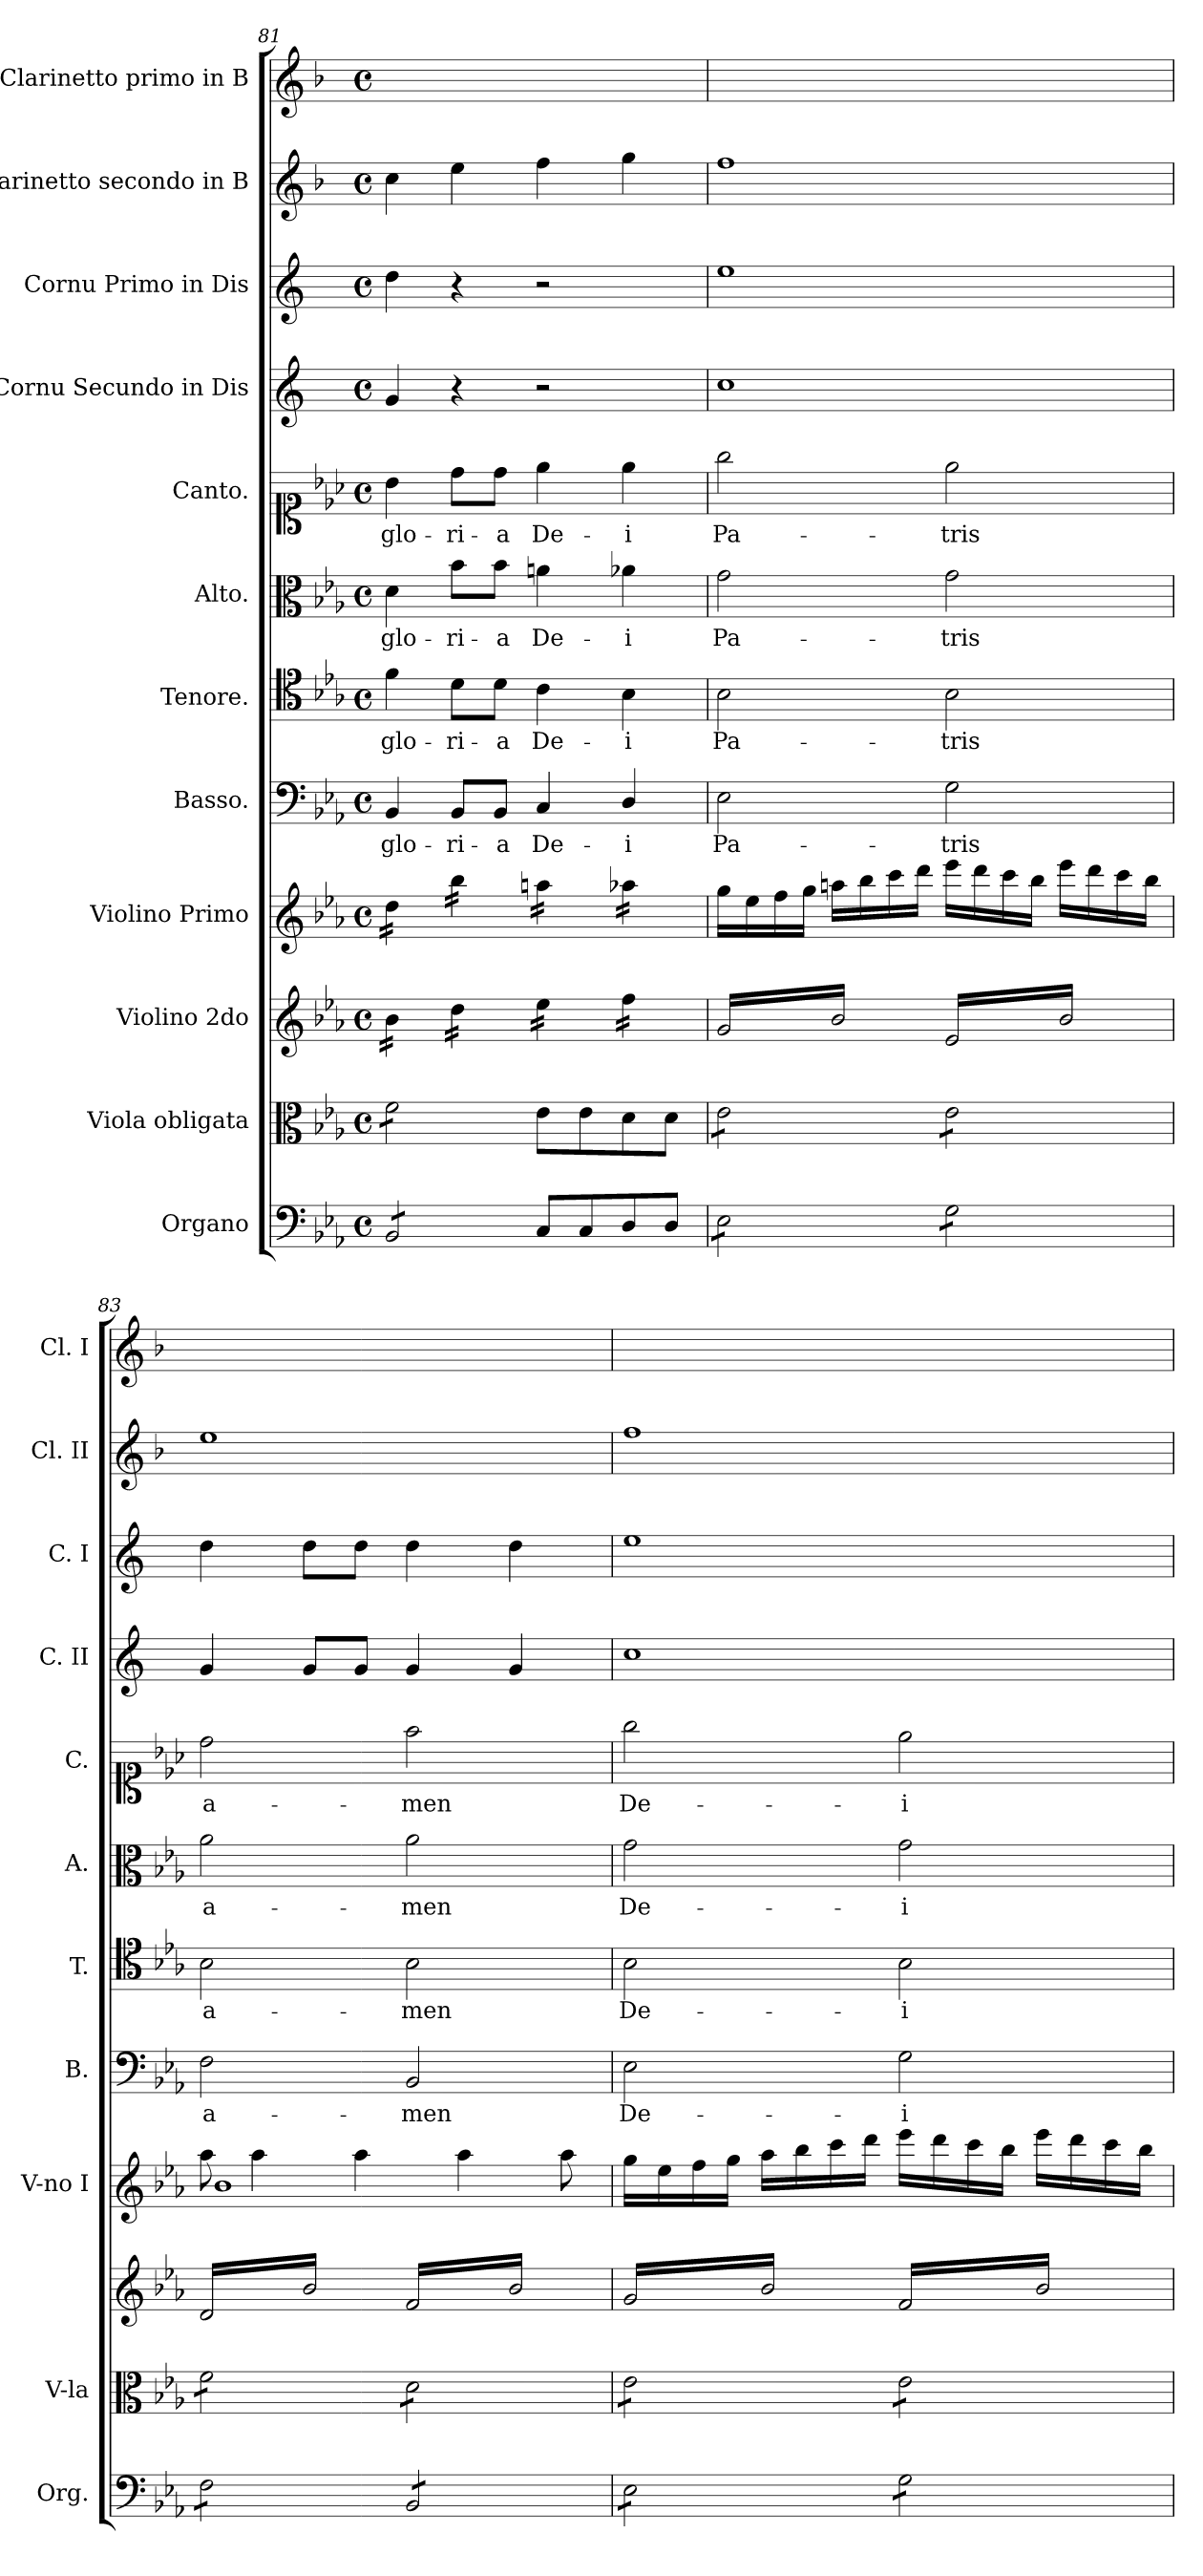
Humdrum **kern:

**kern	**kern	**kern	**kern	**kern	**text	**kern	**text	**kern	**text	**kern	**text	**kern	**kern	**kern	**kern
*part12	*part11	*part10	*part9	*part8	*part8	*part7	*part7	*part6	*part6	*part5	*part5	*part4	*part3	*part2	*part1
*staff12	*staff11	*staff10	*staff9	*staff8	*staff8	*staff7	*staff7	*staff6	*staff6	*staff5	*staff5	*staff4	*staff3	*staff2	*staff1
*I"Organo	*I"Viola obligata	*I"Violino 2do	*I"Violino Primo	*I"Basso.	*	*I"Tenore.	*	*I"Alto.	*	*I"Canto.	*	*I"Cornu Secundo in Dis	*I"Cornu Primo in Dis	*I"Clarinetto secondo in B	*I"Clarinetto primo in B
*I'Org.	*I'V-la	*	*I'V-no I	*I'B.	*	*I'T.	*	*I'A.	*	*I'C.	*	*I'C. II	*I'C. I	*I'Cl. II	*I'Cl. I
*clefF4	*clefC3	*clefG2	*clefG2	*clefF4	*	*clefC4	*	*clefC3	*	*clefC1	*	*clefG2	*clefG2	*clefG2	*clefG2
*	*	*	*	*	*	*	*	*	*	*	*	*ITrd5c9	*ITrd5c9	*ITrd1c2	*ITrd1c2
*k[b-e-a-]	*k[b-e-a-]	*k[b-e-a-]	*k[b-e-a-]	*k[b-e-a-]	*	*k[b-e-a-]	*	*k[b-e-a-]	*	*k[b-e-a-]	*	*k[b-e-a-]	*k[b-e-a-]	*k[b-e-a-]	*k[b-e-a-]
*E-:	*E-:	*E-:	*E-:	*E-:	*	*E-:	*	*E-:	*	*E-:	*	*E-:	*E-:	*E-:	*E-:
*M4/4	*M4/4	*M4/4	*M4/4	*M4/4	*	*M4/4	*	*M4/4	*	*M4/4	*	*M4/4	*M4/4	*M4/4	*M4/4
*met(c)	*met(c)	*met(c)	*met(c)	*met(c)	*	*met(c)	*	*met(c)	*	*met(c)	*	*met(c)	*met(c)	*met(c)	*met(c)
=81	=81	=81	=81	=81	=81	=81	=81	=81	=81	=81	=81	=81	=81	=81	=81
*tremolo	*	*	*	*	*	*	*	*	*	*	*	*	*	*	*
*	*tremolo	*	*	*	*	*	*	*	*	*	*	*	*	*	*
*	*	*tremolo	*	*	*	*	*	*	*	*	*	*	*	*	*
*	*	*	*tremolo	*	*	*	*	*	*	*	*	*	*	*	*
8BB-/L	8f\L	16b-\LL	16dd\LL	4BB-/	glo-	4f\	glo-	4d\	glo-	4b-\	glo-	4B-/	4f\	4b-\	1ryy
.	.	16b-\	16dd\	.	.	.	.	.	.	.	.	.	.	.	.
8BB-/	8f\	16b-\	16dd\	.	.	.	.	.	.	.	.	.	.	.	.
.	.	16b-\JJ	16dd\JJ	.	.	.	.	.	.	.	.	.	.	.	.
8BB-/	8f\	16dd\LL	16bb-\LL	8BB-/L	-ri-	8d\L	-ri-	8b-\L	-ri-	8dd\L	-ri-	4r	4r	4dd\	.
.	.	16dd\	16bb-\	.	.	.	.	.	.	.	.	.	.	.	.
8BB-/J	8f\J	16dd\	16bb-\	8BB-/J	-a	8d\J	-a	8b-\J	-a	8dd\J	-a	.	.	.	.
*	*Xtremolo	*	*	*	*	*	*	*	*	*	*	*	*	*	*
*Xtremolo	*	*	*	*	*	*	*	*	*	*	*	*	*	*	*
.	.	16dd\JJ	16bb-\JJ	.	.	.	.	.	.	.	.	.	.	.	.
8C/L	8e-\L	16ee-\LL	16aan\LL	4C/	De-	4c\	De-	4an\	De-	4ee-\	De-	2r	2r	4ee-\	.
.	.	16ee-\	16aan\	.	.	.	.	.	.	.	.	.	.	.	.
8C/	8e-\	16ee-\	16aan\	.	.	.	.	.	.	.	.	.	.	.	.
.	.	16ee-\JJ	16aan\JJ	.	.	.	.	.	.	.	.	.	.	.	.
8D/	8d\	16ff\LL	16aa-X\LL	4D/	-i	4B-\	-i	4a-X\	-i	4ee-\	-i	.	.	4ff\	.
.	.	16ff\	16aa-X\	.	.	.	.	.	.	.	.	.	.	.	.
8D/J	8d\J	16ff\	16aa-X\	.	.	.	.	.	.	.	.	.	.	.	.
.	.	16ff\JJ	16aa-X\JJ	.	.	.	.	.	.	.	.	.	.	.	.
*	*	*	*Xtremolo	*	*	*	*	*	*	*	*	*	*	*	*
=82	=82	=82	=82	=82	=82	=82	=82	=82	=82	=82	=82	=82	=82	=82	=82
*tremolo	*	*	*	*	*	*	*	*	*	*	*	*	*	*	*
*	*tremolo	*	*	*	*	*	*	*	*	*	*	*	*	*	*
8E-\L	8e-\L	16g/LL	16gg\LL	2E-\	Pa-	2B-\	Pa-	2g\	Pa-	2gg\	Pa-	1e-	1g	1ee-	1ryy
.	.	16b-/	16ee-\	.	.	.	.	.	.	.	.	.	.	.	.
8E-\	8e-\	16g/	16ff\	.	.	.	.	.	.	.	.	.	.	.	.
.	.	16b-/	16gg\JJ	.	.	.	.	.	.	.	.	.	.	.	.
8E-\	8e-\	16g/	16aan\LL	.	.	.	.	.	.	.	.	.	.	.	.
.	.	16b-/	16bb-\	.	.	.	.	.	.	.	.	.	.	.	.
8E-\J	8e-\J	16g/	16ccc\	.	.	.	.	.	.	.	.	.	.	.	.
.	.	16b-/JJ	16ddd\JJ	.	.	.	.	.	.	.	.	.	.	.	.
8G\L	8e-\L	16e-/LL	16eee-\LL	2G\	-tris	2B-\	-tris	2g\	-tris	2ee-\	-tris	.	.	.	.
.	.	16b-/	16ddd\	.	.	.	.	.	.	.	.	.	.	.	.
8G\	8e-\	16e-/	16ccc\	.	.	.	.	.	.	.	.	.	.	.	.
.	.	16b-/	16bb-\JJ	.	.	.	.	.	.	.	.	.	.	.	.
8G\	8e-\	16e-/	16eee-\LL	.	.	.	.	.	.	.	.	.	.	.	.
.	.	16b-/	16ddd\	.	.	.	.	.	.	.	.	.	.	.	.
8G\J	8e-\J	16e-/	16ccc\	.	.	.	.	.	.	.	.	.	.	.	.
.	.	16b-/JJ	16bb-\JJ	.	.	.	.	.	.	.	.	.	.	.	.
=83	=83	=83	=83	=83	=83	=83	=83	=83	=83	=83	=83	=83	=83	=83	=83
*	*	*	*^	*	*	*	*	*	*	*	*	*	*	*	*
8F\L	8f\L	16d/LL	8aa-\	1b-	2F\	a-	2B-\	a-	2a-\	a-	2dd\	a-	4B-/	4f\	1dd	1ryy
.	.	16b-/	.	.	.	.	.	.	.	.	.	.	.	.	.	.
8F\	8f\	16d/	4aa-\	.	.	.	.	.	.	.	.	.	.	.	.	.
.	.	16b-/	.	.	.	.	.	.	.	.	.	.	.	.	.	.
8F\	8f\	16d/	.	.	.	.	.	.	.	.	.	.	8B-/L	8f\L	.	.
.	.	16b-/	.	.	.	.	.	.	.	.	.	.	.	.	.	.
8F\J	8f\J	16d/	4aa-\	.	.	.	.	.	.	.	.	.	8B-/J	8f\J	.	.
.	.	16b-/JJ	.	.	.	.	.	.	.	.	.	.	.	.	.	.
8BB-/L	8d\L	16f/LL	.	.	2BB-/	-men	2B-\	-men	2a-\	-men	2ff\	-men	4B-/	4f\	.	.
.	.	16b-/	.	.	.	.	.	.	.	.	.	.	.	.	.	.
8BB-/	8d\	16f/	4aa-\	.	.	.	.	.	.	.	.	.	.	.	.	.
.	.	16b-/	.	.	.	.	.	.	.	.	.	.	.	.	.	.
8BB-/	8d\	16f/	.	.	.	.	.	.	.	.	.	.	4B-/	4f\	.	.
.	.	16b-/	.	.	.	.	.	.	.	.	.	.	.	.	.	.
8BB-/J	8d\J	16f/	8aa-\	.	.	.	.	.	.	.	.	.	.	.	.	.
.	.	16b-/JJ	.	.	.	.	.	.	.	.	.	.	.	.	.	.
*	*	*	*v	*v	*	*	*	*	*	*	*	*	*	*	*	*
=84	=84	=84	=84	=84	=84	=84	=84	=84	=84	=84	=84	=84	=84	=84	=84
8E-\L	8e-\L	16g/LL	16gg\LL	2E-\	De-	2B-\	De-	2g\	De-	2gg\	De-	1e-	1g	1ee-	1ryy
.	.	16b-/	16ee-\	.	.	.	.	.	.	.	.	.	.	.	.
8E-\	8e-\	16g/	16ff\	.	.	.	.	.	.	.	.	.	.	.	.
.	.	16b-/	16gg\JJ	.	.	.	.	.	.	.	.	.	.	.	.
8E-\	8e-\	16g/	16aa-\LL	.	.	.	.	.	.	.	.	.	.	.	.
.	.	16b-/	16bb-\	.	.	.	.	.	.	.	.	.	.	.	.
8E-\J	8e-\J	16g/	16ccc\	.	.	.	.	.	.	.	.	.	.	.	.
.	.	16b-/JJ	16ddd\JJ	.	.	.	.	.	.	.	.	.	.	.	.
8G\L	8e-\L	16f/LL	16eee-\LL	2G\	-i	2B-\	-i	2g\	-i	2ee-\	-i	.	.	.	.
.	.	16b-/	16ddd\	.	.	.	.	.	.	.	.	.	.	.	.
8G\	8e-\	16f/	16ccc\	.	.	.	.	.	.	.	.	.	.	.	.
.	.	16b-/	16bb-\JJ	.	.	.	.	.	.	.	.	.	.	.	.
8G\	8e-\	16f/	16eee-\LL	.	.	.	.	.	.	.	.	.	.	.	.
.	.	16b-/	16ddd\	.	.	.	.	.	.	.	.	.	.	.	.
8G\J	8e-\J	16f/	16ccc\	.	.	.	.	.	.	.	.	.	.	.	.
*	*Xtremolo	*	*	*	*	*	*	*	*	*	*	*	*	*	*
*Xtremolo	*	*	*	*	*	*	*	*	*	*	*	*	*	*	*
.	.	16b-/JJ	16bb-\JJ	.	.	.	.	.	.	.	.	.	.	.	.
*	*	*Xtremolo	*	*	*	*	*	*	*	*	*	*	*	*	*
.	.	.	.	.	.	.	.	.	.	.	.	.	.	.	.
.	.	.	.	.	.	.	.	.	.	.	.	.	.	.	.
.	.	.	.	.	.	.	.	.	.	.	.	.	.	.	.
.	.	.	.	.	.	.	.	.	.	.	.	.	.	.	.
=	=	=	=	=	=	=	=	=	=	=	=	=	=	=	=
*-	*-	*-	*-	*-	*-	*-	*-	*-	*-	*-	*-	*-	*-	*-	*-
